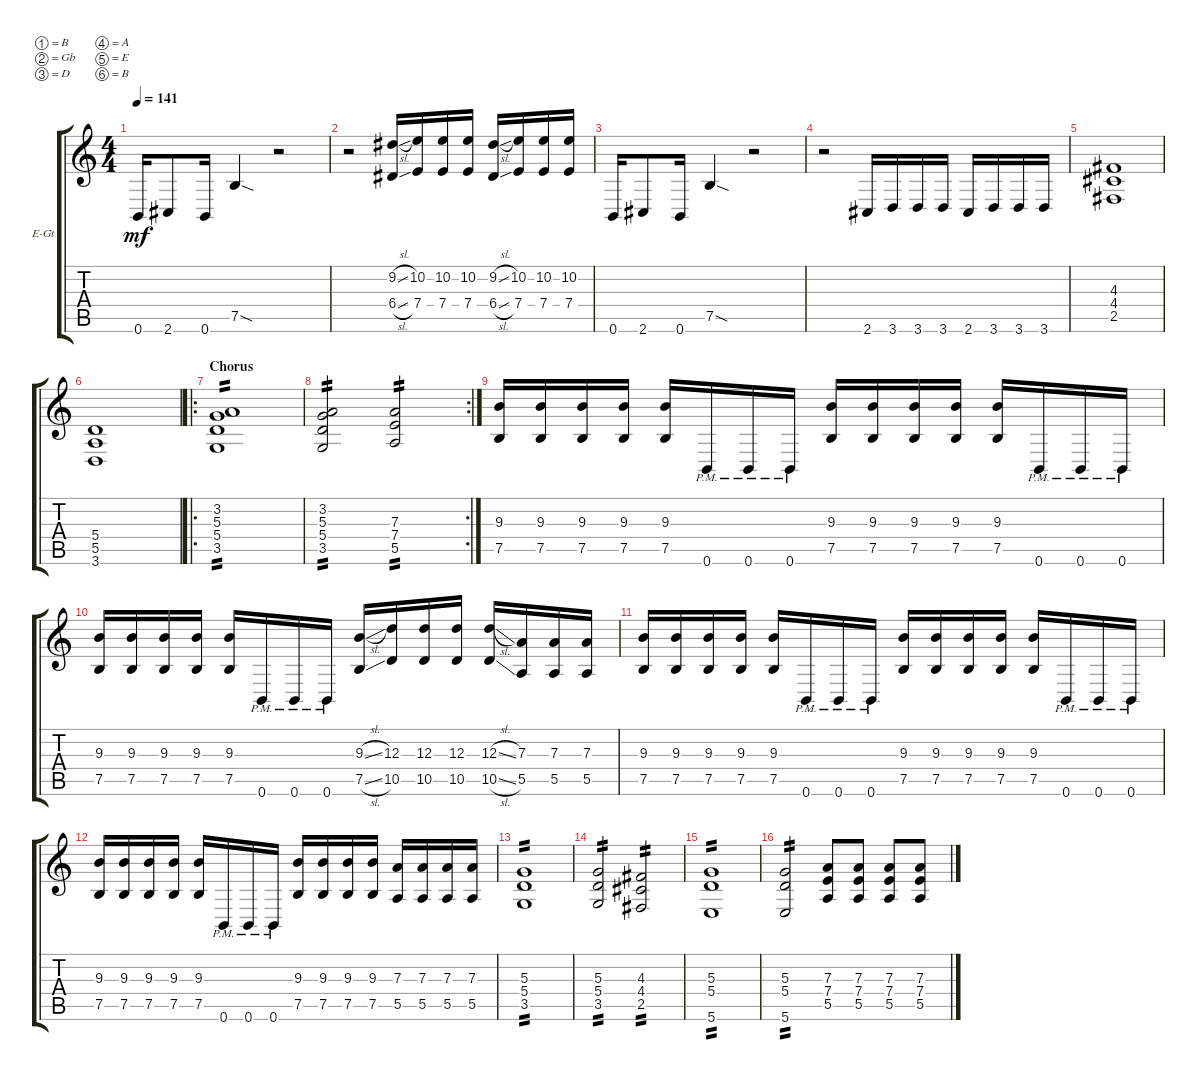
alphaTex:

\bracketExtendMode groupsimilarinstruments
\firstSystemTrackNameOrientation horizontal
\otherSystemsTrackNameOrientation horizontal
\track ("Electric Guitar 2" "E-Gt") {instrument distortionguitar}
\staff {score tabs}
\tuning (B3 Gb3 D3 A2 E2 B1)
\ts (4 4)
\tempo 141
\clef g2
\ks c
0.6.16{dy mf} 2.6.8 0.6.16 7.5{sod}.4 r.2 |
r.2 (6.4{sl} 9.2{sl}).16 (7.4 10.2).16 (7.4 10.2).16 (7.4 10.2).16 (6.4{sl} 9.2{sl}).16 (7.4 10.2).16 (7.4 10.2).16 (7.4 10.2).16 |
0.6.16 2.6.8 0.6.16 7.5{sod}.4 r.2 |
r.2 2.6.16 3.6.16 3.6.16 3.6.16 2.6.16 3.6.16 3.6.16 3.6.16 |
(2.5 4.4 4.3).1 |
(3.6 5.5 5.4).1 |
\ro
\section ("" "Chorus")
(3.5 5.4 5.3 3.2).1{tp 2} |
\rc 2
(3.5 5.4 5.3 3.2).2{tp 2} (5.5 7.4 7.3).2{tp 2} |
(7.5 9.3).16 (7.5 9.3).16 (7.5 9.3).16 (7.5 9.3).16 (7.5 9.3).16 0.6{pm}.16 0.6{pm}.16 0.6{pm}.16 (7.5 9.3).16 (7.5 9.3).16 (7.5 9.3).16 (7.5 9.3).16 (7.5 9.3).16 0.6{pm}.16 0.6{pm}.16 0.6{pm}.16 |
(7.5 9.3).16 (7.5 9.3).16 (7.5 9.3).16 (7.5 9.3).16 (7.5 9.3).16 0.6{pm}.16 0.6{pm}.16 0.6{pm}.16 (7.5{sl} 9.3{sl}).16 (10.5 12.3).16 (10.5 12.3).16 (10.5 12.3).16 (10.5{sl} 12.3{sl}).16 (5.5 7.3).16 (5.5 7.3).16 (5.5 7.3).16 |
(7.5 9.3).16 (7.5 9.3).16 (7.5 9.3).16 (7.5 9.3).16 (7.5 9.3).16 0.6{pm}.16 0.6{pm}.16 0.6{pm}.16 (7.5 9.3).16 (7.5 9.3).16 (7.5 9.3).16 (7.5 9.3).16 (7.5 9.3).16 0.6{pm}.16 0.6{pm}.16 0.6{pm}.16 |
(7.5 9.3).16 (7.5 9.3).16 (7.5 9.3).16 (7.5 9.3).16 (7.5 9.3).16 0.6{pm}.16 0.6{pm}.16 0.6{pm}.16 (7.5 9.3).16 (7.5 9.3).16 (7.5 9.3).16 (7.5 9.3).16 (7.3 5.5).16 (5.5 7.3).16 (5.5 7.3).16 (5.5 7.3).16 |
(3.5 5.4 5.3).1{tp 2} |
(3.5 5.4 5.3).2{tp 2} (2.5 4.4 4.3).2{tp 2} |
(5.6 5.4 5.3).1{tp 2} |
(5.6 5.4 5.3).2{tp 2} (5.5 7.3 7.4).8 (7.3 5.5 7.4).8 (5.5 7.3 7.4).8 (7.3 5.5 7.4).8
